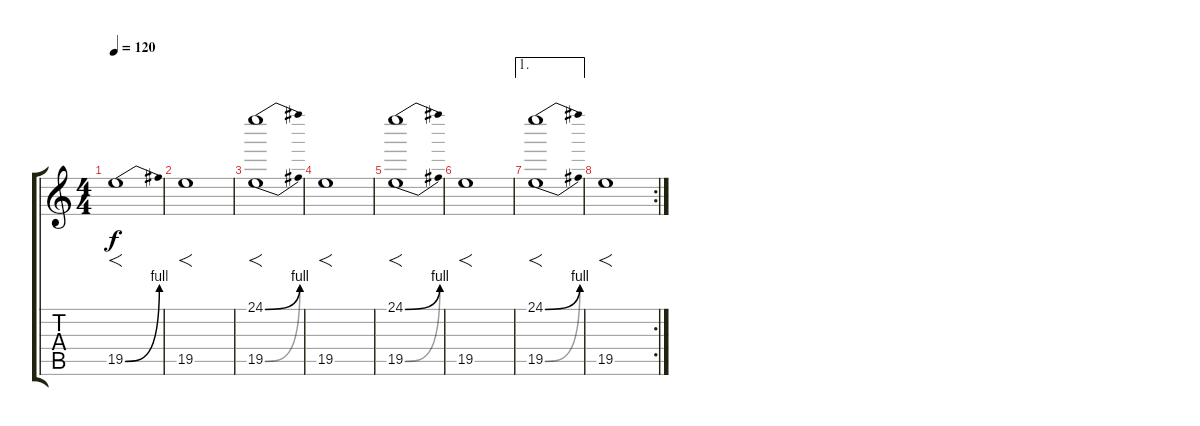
\track "" {instrument distortionguitar}
\staff {score tabs}
\tuning (E4 B3 G3 D3 A2 E2) {hide}
\ts (4 4)
\tempo 120
\clef g2
\ks c
19.5{be (bend 0 0 60 4)}.1{f dy f instrument distortionguitar} |
19.5.1{f} |
(24.1{be (bend 0 0 60 4)} 19.5{be (bend 0 0 60 4)}).1{f} |
19.5.1{f} |
(24.1{be (bend 0 0 60 4)} 19.5{be (bend 0 0 60 4)}).1{f} |
19.5.1{f} |
\ae 1
(24.1{be (bend 0 0 60 4)} 19.5{be (bend 0 0 60 4)}).1{f} |
\rc 2
19.5.1{f}
